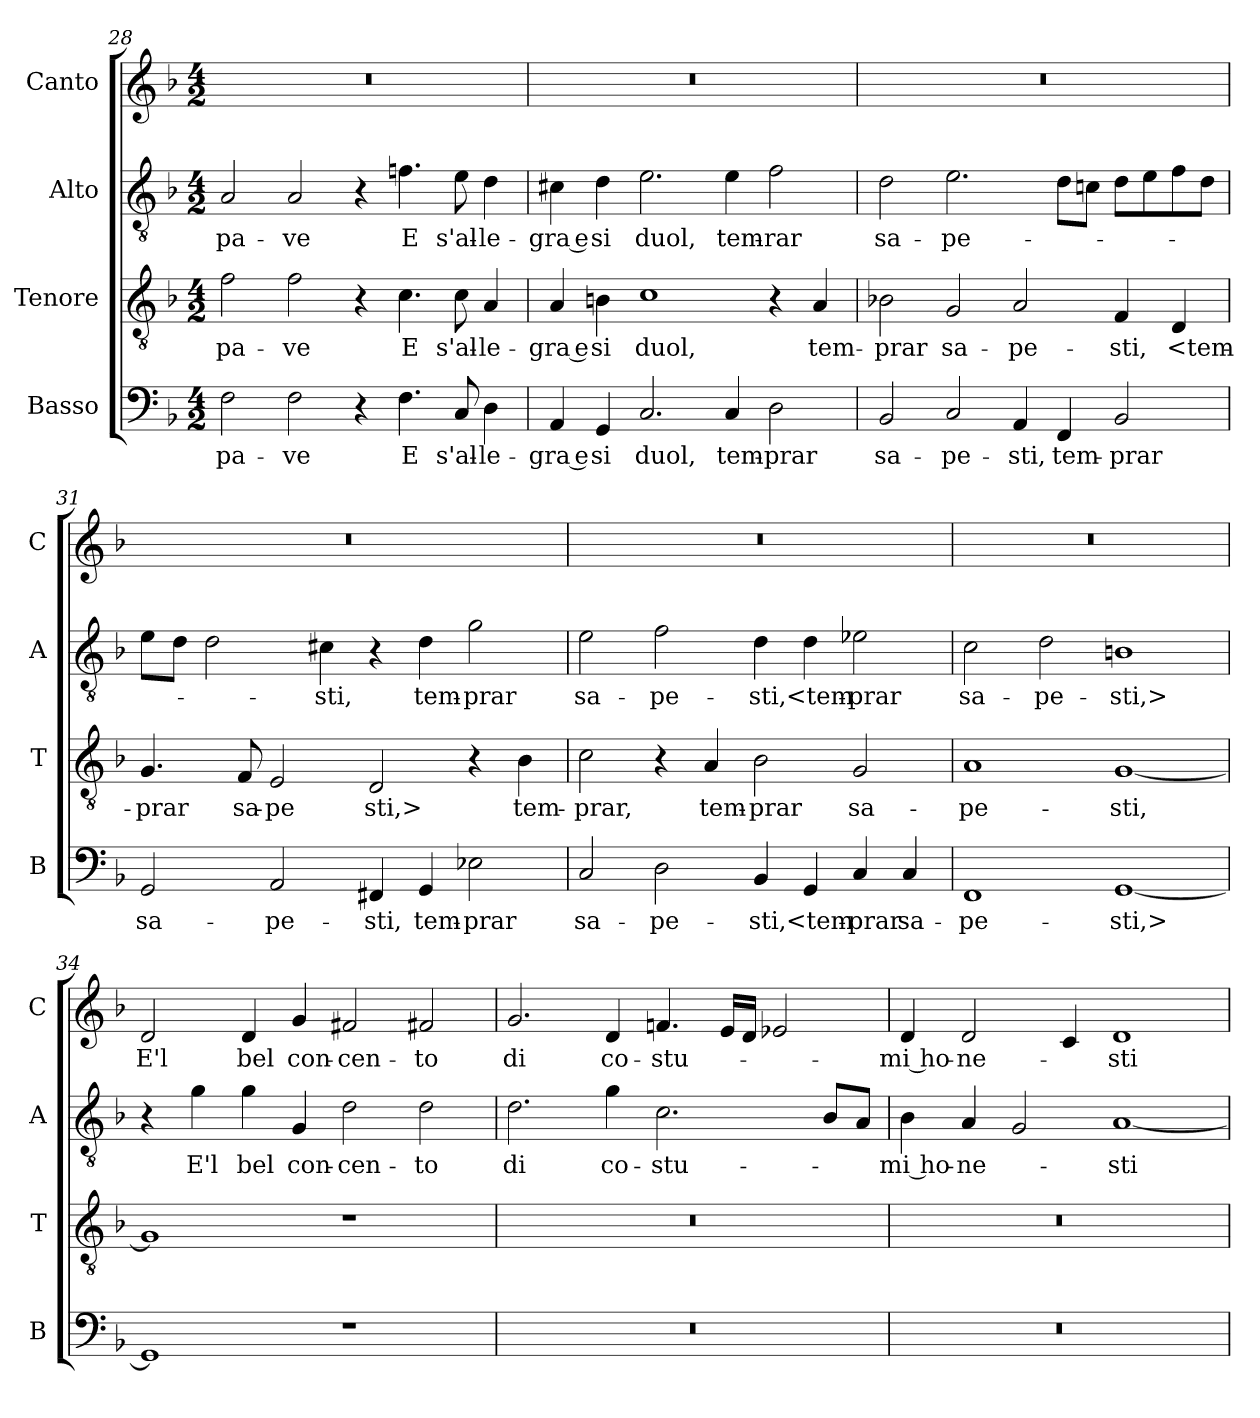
**kern	**text	**kern	**text	**kern	**text	**kern	**text
*part4	*part4	*part3	*part3	*part2	*part2	*part1	*part1
*staff4	*staff4	*staff3	*staff3	*staff2	*staff2	*staff1	*staff1
*I"Basso	*	*I"Tenore	*	*I"Alto	*	*I"Canto	*
*I'B	*	*I'T	*	*I'A	*	*I'C	*
*clefF4	*	*clefGv2	*	*clefGv2	*	*clefG2	*
*k[b-]	*	*k[b-]	*	*k[b-]	*	*k[b-]	*
*d:	*	*d:	*	*d:	*	*d:	*
*M4/2	*	*M4/2	*	*M4/2	*	*M4/2	*
=28	=28	=28	=28	=28	=28	=28	=28
2F	pa-	2f	pa-	2A	pa-	0r	.
2F	-ve	2f	-ve	2A	-ve	.	.
4r	.	4r	.	4r	.	.	.
4.F	E	4.c	E	4.fn	E	.	.
8C	s'al-	8c	s'al-	8e	s'al-	.	.
4D	-le-	4A	-le-	4d	-le-	.	.
=29	=29	=29	=29	=29	=29	=29	=29
4AA	-gra e	4A	-gra e	4c#X	-gra e	0r	.
4GG	si	4Bn	si	4d	si	.	.
2.C	duol,	1c	duol,	2.e	duol,	.	.
4C	tem-	.	.	4e	tem-	.	.
2D	-prar	4r	.	2f	-rar	.	.
.	.	4A	tem-	.	.	.	.
=30	=30	=30	=30	=30	=30	=30	=30
2BB-	sa-	2B-X	-prar	2d	sa-	0r	.
2C	-pe-	2G	sa-	2.e	-pe-	.	.
4AA	-sti,	2A	-pe-	.	.	.	.
4FF	tem-	.	.	8dL	.	.	.
.	.	.	.	8cnJ	.	.	.
2BB-	-prar	4F	-sti,	8dL	.	.	.
.	.	.	.	8e	.	.	.
.	.	4D	<tem-	8f	.	.	.
.	.	.	.	8dJ	.	.	.
=31	=31	=31	=31	=31	=31	=31	=31
2GG	sa-	4.G	-prar	8eL	.	0r	.
.	.	.	.	8dJ	.	.	.
.	.	.	.	2d	.	.	.
.	.	8F	sa-	.	.	.	.
2AA	-pe-	2E	-pe	.	.	.	.
.	.	.	.	4c#X	-sti,	.	.
4FF#X	-sti,	2D	sti,>	4r	.	.	.
4GG	tem-	.	.	4d	tem-	.	.
2E-X	-prar	4r	.	2g	-prar	.	.
.	.	4B-	tem-	.	.	.	.
=32	=32	=32	=32	=32	=32	=32	=32
2C	sa-	2c	-prar,	2e	sa-	0r	.
2D	-pe-	4r	.	2f	-pe-	.	.
.	.	4A	tem-	.	.	.	.
4BB-	-sti,	2B-	-prar	4d	-sti,	.	.
4GG	<tem-	.	.	4d	<tem-	.	.
4C	-prar	2G	sa-	2e-X	-prar	.	.
4C	sa-	.	.	.	.	.	.
=33	=33	=33	=33	=33	=33	=33	=33
1FF	-pe-	1A	-pe-	2c	sa-	0r	.
.	.	.	.	2d	-pe-	.	.
[1GG	-sti,>	[1G	-sti,	1Bn	-sti,>	.	.
=34	=34	=34	=34	=34	=34	=34	=34
1GG]	.	1G]	.	4r	.	2d	E'l
.	.	.	.	4g	E'l	.	.
.	.	.	.	4g	bel	4d	bel
.	.	.	.	4G	con-	4g	con-
1r	.	1r	.	2d	-cen-	2f#X	-cen-
.	.	.	.	2d	-to	2f#X	-to
=35	=35	=35	=35	=35	=35	=35	=35
0r	.	0r	.	2.d	di	2.g	di
.	.	.	.	4g	co-	4d	co-
.	.	.	.	2.c	-stu-	4.fn	-stu-
.	.	.	.	.	.	16eLL	.
.	.	.	.	.	.	16dJJ	.
.	.	.	.	.	.	2e-X	.
.	.	.	.	8B-L	.	.	.
.	.	.	.	8AJ	.	.	.
=36	=36	=36	=36	=36	=36	=36	=36
0r	.	0r	.	4B-	-mi ho-	4d	-mi ho-
.	.	.	.	4A	-ne-	2d	-ne-
.	.	.	.	2G	.	.	.
.	.	.	.	.	.	4c	.
.	.	.	.	[1A	-sti	1d	-sti
=	=	=	=	=	=	=	=
*-	*-	*-	*-	*-	*-	*-	*-
